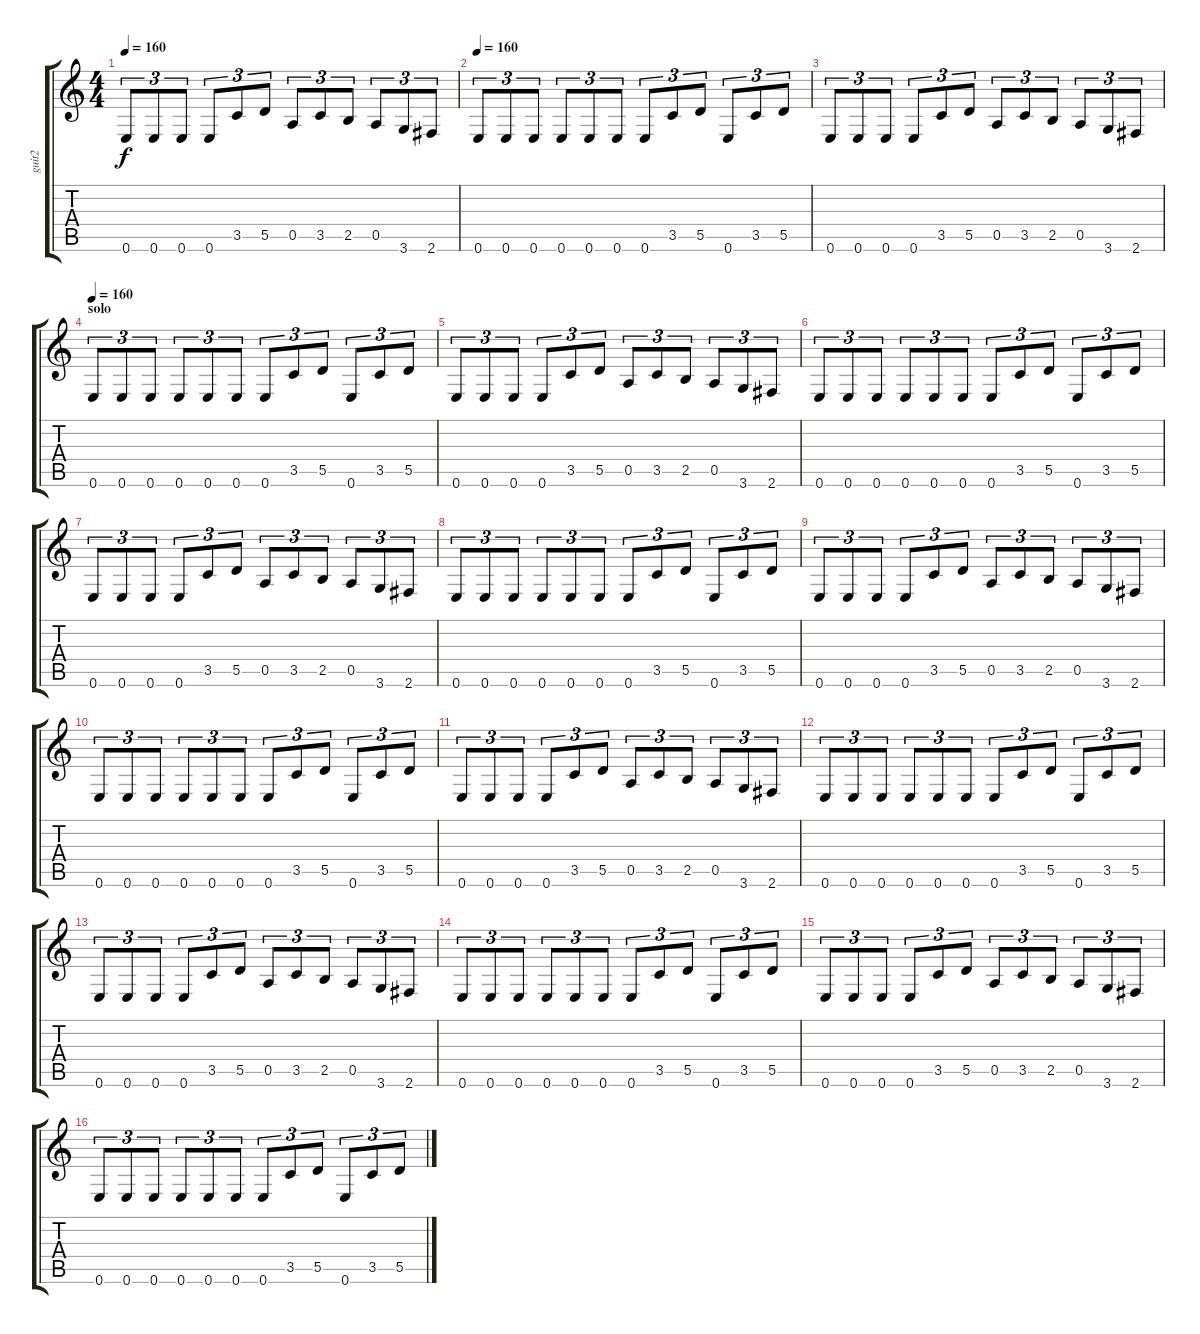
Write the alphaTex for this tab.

\track ("guit2" "guit2") {instrument distortionguitar}
\staff {score tabs}
\tuning (E4 B3 G3 D3 A2 E2) {hide}
\ts (4 4)
\tempo 160
\clef g2
\ks c
0.6.8{tu (3 2) dy f} 0.6.8{tu (3 2)} 0.6.8{tu (3 2)} 0.6.8{tu (3 2)} 3.5.8{tu (3 2)} 5.5.8{tu (3 2)} 0.5.8{tu (3 2)} 3.5.8{tu (3 2)} 2.5.8{tu (3 2)} 0.5.8{tu (3 2)} 3.6.8{tu (3 2)} 2.6.8{tu (3 2)} |
\tempo 160
0.6.8{tu (3 2)} 0.6.8{tu (3 2)} 0.6.8{tu (3 2)} 0.6.8{tu (3 2)} 0.6.8{tu (3 2)} 0.6.8{tu (3 2)} 0.6.8{tu (3 2)} 3.5.8{tu (3 2)} 5.5.8{tu (3 2)} 0.6.8{tu (3 2)} 3.5.8{tu (3 2)} 5.5.8{tu (3 2)} |
0.6.8{tu (3 2)} 0.6.8{tu (3 2)} 0.6.8{tu (3 2)} 0.6.8{tu (3 2)} 3.5.8{tu (3 2)} 5.5.8{tu (3 2)} 0.5.8{tu (3 2)} 3.5.8{tu (3 2)} 2.5.8{tu (3 2)} 0.5.8{tu (3 2)} 3.6.8{tu (3 2)} 2.6.8{tu (3 2)} |
\section ("" "solo")
\tempo 160
0.6.8{tu (3 2)} 0.6.8{tu (3 2)} 0.6.8{tu (3 2)} 0.6.8{tu (3 2)} 0.6.8{tu (3 2)} 0.6.8{tu (3 2)} 0.6.8{tu (3 2)} 3.5.8{tu (3 2)} 5.5.8{tu (3 2)} 0.6.8{tu (3 2)} 3.5.8{tu (3 2)} 5.5.8{tu (3 2)} |
0.6.8{tu (3 2)} 0.6.8{tu (3 2)} 0.6.8{tu (3 2)} 0.6.8{tu (3 2)} 3.5.8{tu (3 2)} 5.5.8{tu (3 2)} 0.5.8{tu (3 2)} 3.5.8{tu (3 2)} 2.5.8{tu (3 2)} 0.5.8{tu (3 2)} 3.6.8{tu (3 2)} 2.6.8{tu (3 2)} |
0.6.8{tu (3 2)} 0.6.8{tu (3 2)} 0.6.8{tu (3 2)} 0.6.8{tu (3 2)} 0.6.8{tu (3 2)} 0.6.8{tu (3 2)} 0.6.8{tu (3 2)} 3.5.8{tu (3 2)} 5.5.8{tu (3 2)} 0.6.8{tu (3 2)} 3.5.8{tu (3 2)} 5.5.8{tu (3 2)} |
0.6.8{tu (3 2)} 0.6.8{tu (3 2)} 0.6.8{tu (3 2)} 0.6.8{tu (3 2)} 3.5.8{tu (3 2)} 5.5.8{tu (3 2)} 0.5.8{tu (3 2)} 3.5.8{tu (3 2)} 2.5.8{tu (3 2)} 0.5.8{tu (3 2)} 3.6.8{tu (3 2)} 2.6.8{tu (3 2)} |
0.6.8{tu (3 2)} 0.6.8{tu (3 2)} 0.6.8{tu (3 2)} 0.6.8{tu (3 2)} 0.6.8{tu (3 2)} 0.6.8{tu (3 2)} 0.6.8{tu (3 2)} 3.5.8{tu (3 2)} 5.5.8{tu (3 2)} 0.6.8{tu (3 2)} 3.5.8{tu (3 2)} 5.5.8{tu (3 2)} |
0.6.8{tu (3 2)} 0.6.8{tu (3 2)} 0.6.8{tu (3 2)} 0.6.8{tu (3 2)} 3.5.8{tu (3 2)} 5.5.8{tu (3 2)} 0.5.8{tu (3 2)} 3.5.8{tu (3 2)} 2.5.8{tu (3 2)} 0.5.8{tu (3 2)} 3.6.8{tu (3 2)} 2.6.8{tu (3 2)} |
0.6.8{tu (3 2)} 0.6.8{tu (3 2)} 0.6.8{tu (3 2)} 0.6.8{tu (3 2)} 0.6.8{tu (3 2)} 0.6.8{tu (3 2)} 0.6.8{tu (3 2)} 3.5.8{tu (3 2)} 5.5.8{tu (3 2)} 0.6.8{tu (3 2)} 3.5.8{tu (3 2)} 5.5.8{tu (3 2)} |
0.6.8{tu (3 2)} 0.6.8{tu (3 2)} 0.6.8{tu (3 2)} 0.6.8{tu (3 2)} 3.5.8{tu (3 2)} 5.5.8{tu (3 2)} 0.5.8{tu (3 2)} 3.5.8{tu (3 2)} 2.5.8{tu (3 2)} 0.5.8{tu (3 2)} 3.6.8{tu (3 2)} 2.6.8{tu (3 2)} |
0.6.8{tu (3 2)} 0.6.8{tu (3 2)} 0.6.8{tu (3 2)} 0.6.8{tu (3 2)} 0.6.8{tu (3 2)} 0.6.8{tu (3 2)} 0.6.8{tu (3 2)} 3.5.8{tu (3 2)} 5.5.8{tu (3 2)} 0.6.8{tu (3 2)} 3.5.8{tu (3 2)} 5.5.8{tu (3 2)} |
0.6.8{tu (3 2)} 0.6.8{tu (3 2)} 0.6.8{tu (3 2)} 0.6.8{tu (3 2)} 3.5.8{tu (3 2)} 5.5.8{tu (3 2)} 0.5.8{tu (3 2)} 3.5.8{tu (3 2)} 2.5.8{tu (3 2)} 0.5.8{tu (3 2)} 3.6.8{tu (3 2)} 2.6.8{tu (3 2)} |
0.6.8{tu (3 2)} 0.6.8{tu (3 2)} 0.6.8{tu (3 2)} 0.6.8{tu (3 2)} 0.6.8{tu (3 2)} 0.6.8{tu (3 2)} 0.6.8{tu (3 2)} 3.5.8{tu (3 2)} 5.5.8{tu (3 2)} 0.6.8{tu (3 2)} 3.5.8{tu (3 2)} 5.5.8{tu (3 2)} |
0.6.8{tu (3 2)} 0.6.8{tu (3 2)} 0.6.8{tu (3 2)} 0.6.8{tu (3 2)} 3.5.8{tu (3 2)} 5.5.8{tu (3 2)} 0.5.8{tu (3 2)} 3.5.8{tu (3 2)} 2.5.8{tu (3 2)} 0.5.8{tu (3 2)} 3.6.8{tu (3 2)} 2.6.8{tu (3 2)} |
0.6.8{tu (3 2)} 0.6.8{tu (3 2)} 0.6.8{tu (3 2)} 0.6.8{tu (3 2)} 0.6.8{tu (3 2)} 0.6.8{tu (3 2)} 0.6.8{tu (3 2)} 3.5.8{tu (3 2)} 5.5.8{tu (3 2)} 0.6.8{tu (3 2)} 3.5.8{tu (3 2)} 5.5.8{tu (3 2)}
